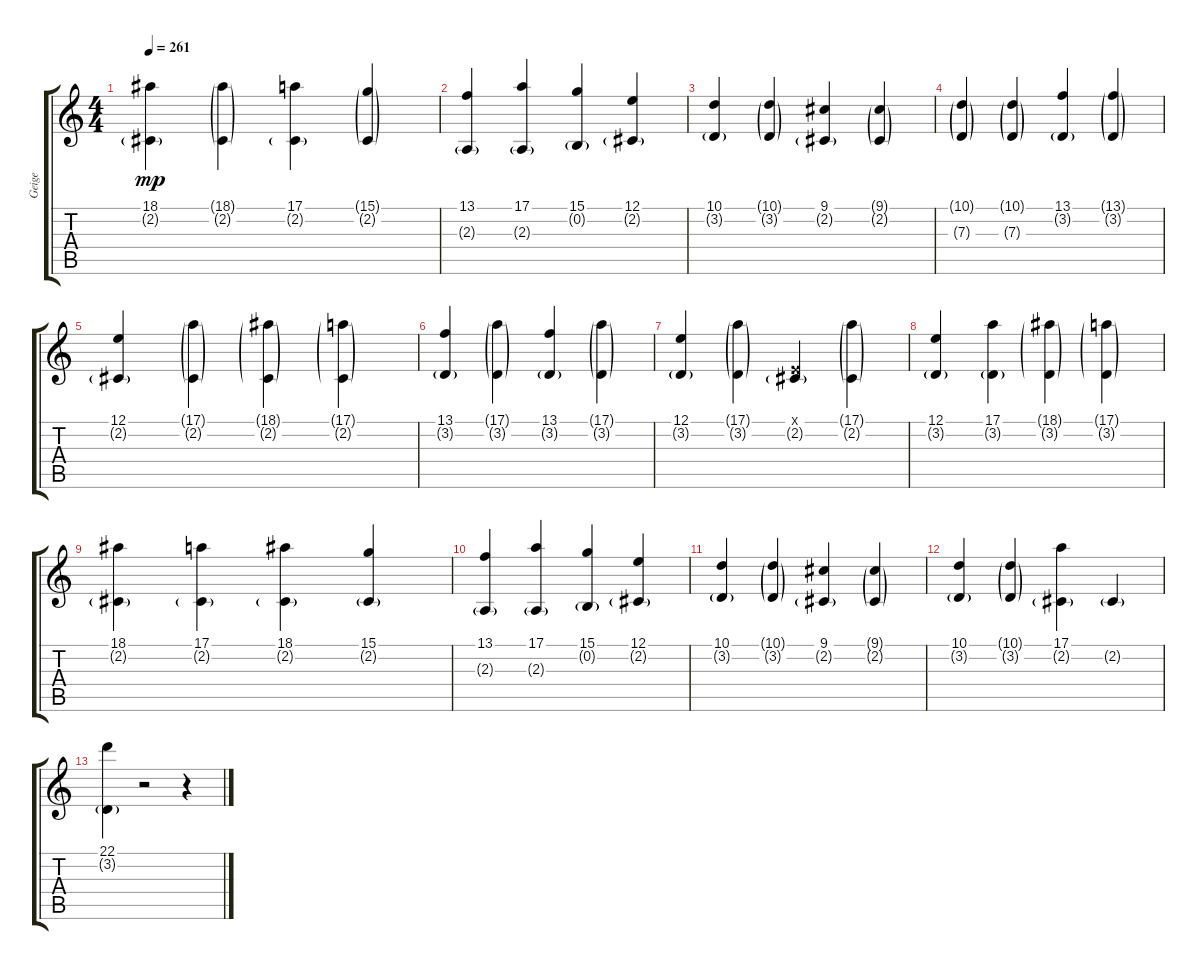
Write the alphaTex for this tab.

\track ("Geige" "Geige") {instrument viola}
\staff {score tabs}
\tuning (E4 B3 G3 D3 A2 E2) {hide}
\ts (4 4)
\tempo 261
\clef g2
\ks c
(18.1 2.2{g}).4{dy mp} (18.1{g} 2.2{g}).4 (17.1 2.2{g}).4 (15.1{g} 2.2{g}).4 |
(13.1 2.3{g}).4 (17.1 2.3{g}).4 (15.1 0.2{g}).4 (12.1 2.2{g}).4 |
(10.1 3.2{g}).4 (10.1{g} 3.2{g}).4 (9.1 2.2{g}).4 (9.1{g} 2.2{g}).4 |
(10.1{g} 7.3{g}).4 (10.1{g} 7.3{g}).4 (13.1 3.2{g}).4 (13.1{g} 3.2{g}).4 |
(12.1 2.2{g}).4 (17.1{g} 2.2{g}).4 (18.1{g} 2.2{g}).4 (17.1{g} 2.2{g}).4 |
(13.1 3.2{g}).4 (17.1{g} 3.2{g}).4 (13.1 3.2{g}).4 (17.1{g} 3.2{g}).4 |
(12.1 3.2{g}).4 (17.1{g} 3.2{g}).4 (0.1{x} 2.2{g}).4 (17.1{g} 2.2{g}).4 |
(12.1 3.2{g}).4 (17.1 3.2{g}).4 (18.1{g} 3.2{g}).4 (17.1{g} 3.2{g}).4 |
(18.1 2.2{g}).4 (17.1 2.2{g}).4 (18.1 2.2{g}).4 (15.1 2.2{g}).4 |
(13.1 2.3{g}).4 (17.1 2.3{g}).4 (15.1 0.2{g}).4 (12.1 2.2{g}).4 |
(10.1 3.2{g}).4 (10.1{g} 3.2{g}).4 (9.1 2.2{g}).4 (9.1{g} 2.2{g}).4 |
(10.1 3.2{g}).4 (10.1{g} 3.2{g}).4 (17.1 2.2{g}).4 2.2{g}.4 |
(22.1 3.2{g}).4 r.2 r.4
